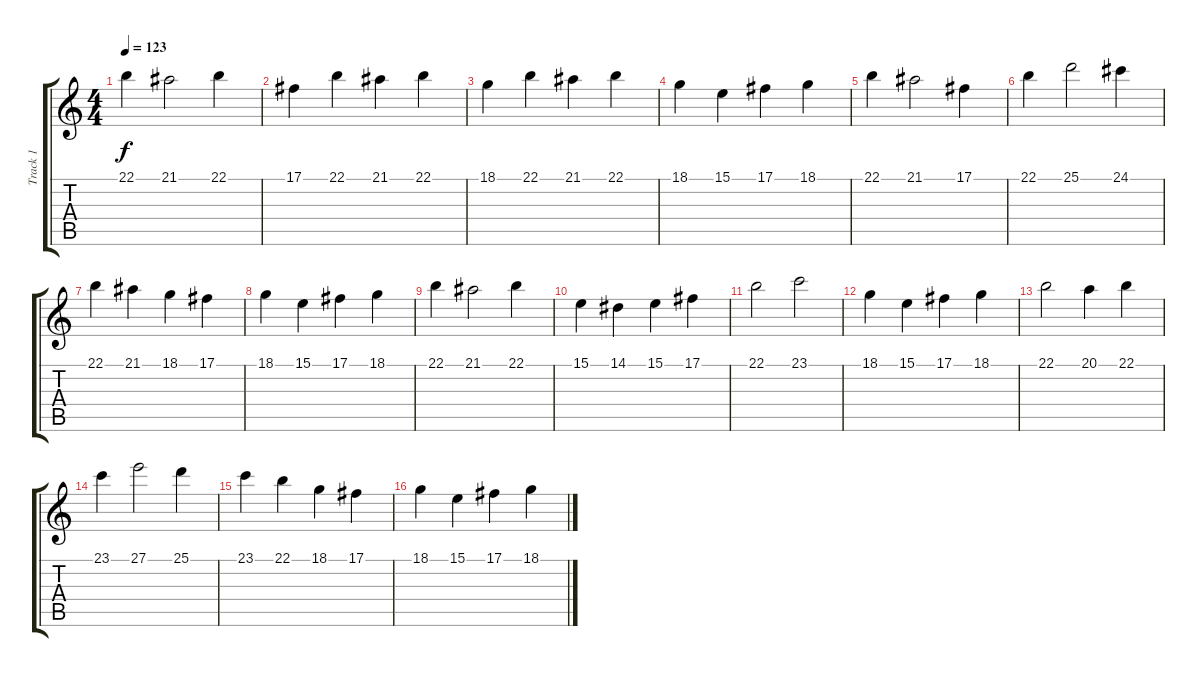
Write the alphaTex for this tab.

\track ("Track 1" "Track 1") {instrument violin}
\staff {score tabs}
\tuning (Db4 Ab3 E3 B2 Gb2 B1) {hide}
\ts (4 4)
\tempo 123
\clef g2
\ks c
22.1.4{dy f} 21.1.2 22.1.4 |
17.1.4 22.1.4 21.1.4 22.1.4 |
18.1.4 22.1.4 21.1.4 22.1.4 |
18.1.4 15.1.4 17.1.4 18.1.4 |
22.1.4 21.1.2 17.1.4 |
22.1.4 25.1.2 24.1.4 |
22.1.4 21.1.4 18.1.4 17.1.4 |
18.1.4 15.1.4 17.1.4 18.1.4 |
22.1.4 21.1.2 22.1.4 |
15.1.4 14.1.4 15.1.4 17.1.4 |
22.1.2 23.1.2 |
18.1.4 15.1.4 17.1.4 18.1.4 |
22.1.2 20.1.4 22.1.4 |
23.1.4 27.1.2 25.1.4 |
23.1.4 22.1.4 18.1.4 17.1.4 |
18.1.4 15.1.4 17.1.4 18.1.4
